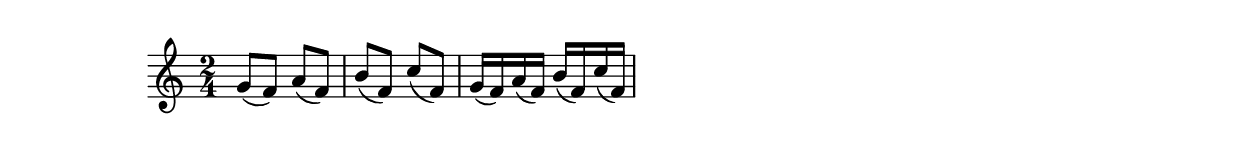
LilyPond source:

\header {

    texidoc = "The attachment point for strongly sloped slurs is
shifted horizontally slightly. Without this correction, slurs will
point into one note head, and point over another note head."
 
}
\layout {
    raggedright = ##t
}
\version "2.4.0"

\relative c'' {
    \time 2/4
    g8( f)
    a( f)
    b( f)
    c'( f,)

    g16( f)
    a( f)
    b( f)
    c'16( f,)
    

}
